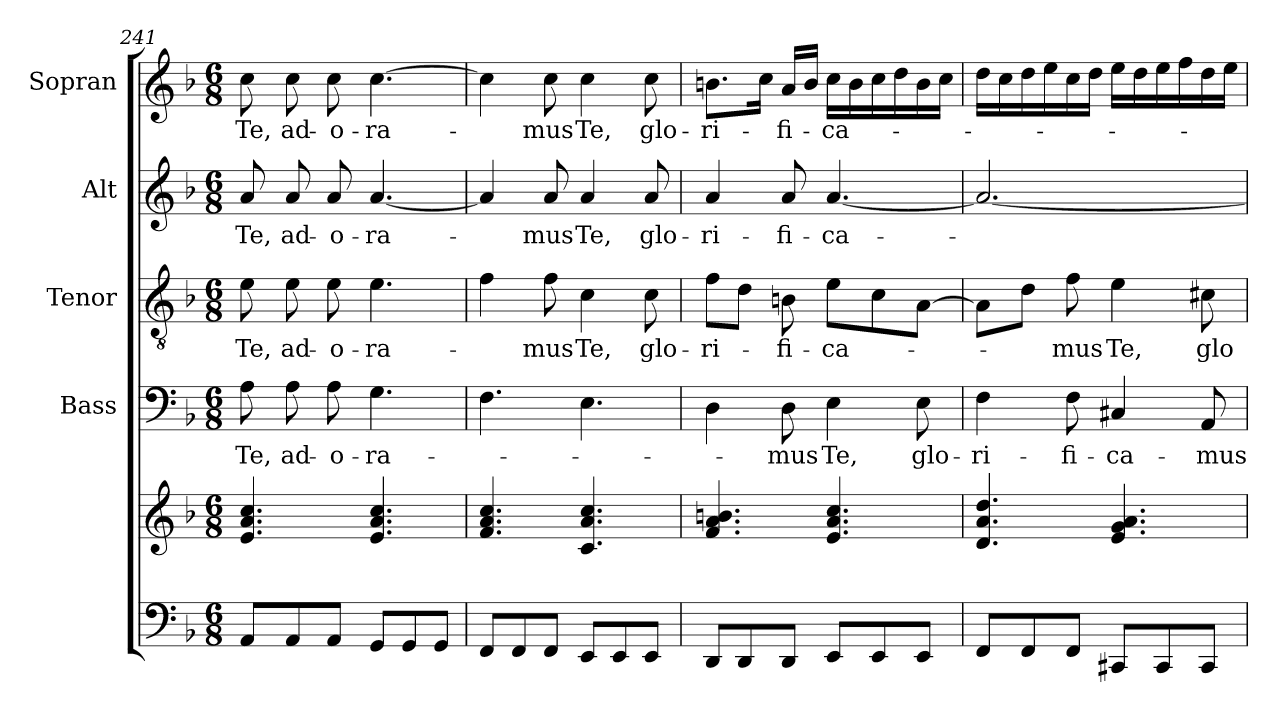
**kern	**kern	**kern	**text	**kern	**text	**kern	**text	**kern	**text
*part5	*part5	*part4	*part4	*part3	*part3	*part2	*part2	*part1	*part1
*staff6	*staff5	*staff4	*staff4	*staff3	*staff3	*staff2	*staff2	*staff1	*staff1
*	*	*I"Bass	*	*I"Tenor	*	*I"Alt	*	*I"Sopran	*
*	*	*I'B.	*	*I'T.	*	*I'A.	*	*I'S.	*
*clefF4	*clefG2	*clefF4	*	*clefGv2	*	*clefG2	*	*clefG2	*
*k[b-]	*k[b-]	*k[b-]	*	*k[b-]	*	*k[b-]	*	*k[b-]	*
*F:	*F:	*F:	*	*F:	*	*F:	*	*F:	*
*M6/8	*M6/8	*M6/8	*	*M6/8	*	*M6/8	*	*M6/8	*
=241	=241	=241	=241	=241	=241	=241	=241	=241	=241
!	!	!	!LO:LY:b	!	!LO:LY:b	!	!LO:LY:b	!	!LO:LY:b
8AA/L	4.e/ 4.a/ 4.cc/	8A\	Te,	8e\	Te,	8a/	Te,	8cc\	Te,
!	!	!	!LO:LY:b	!	!LO:LY:b	!	!LO:LY:b	!	!LO:LY:b
8AA/	.	8A\	ad-	8e\	ad-	8a/	ad-	8cc\	ad-
!	!	!	!LO:LY:b	!	!LO:LY:b	!	!LO:LY:b	!	!LO:LY:b
8AA/J	.	8A\	-o-	8e\	-o-	8a/	-o-	8cc\	-o-
!	!	!	!LO:LY:b	!	!LO:LY:b	!	!LO:LY:b	!	!LO:LY:b
8GG/L	4.e/ 4.a/ 4.cc/	4.G\	-ra-	4.e\	-ra-	[4.a/	-ra-	[4.cc\	-ra-
8GG/	.	.	.	.	.	.	.	.	.
8GG/J	.	.	.	.	.	.	.	.	.
=242	=242	=242	=242	=242	=242	=242	=242	=242	=242
8FF/L	4.f/ 4.a/ 4.cc/	4.F\	.	4f\	.	4a/]	.	4cc\]	.
8FF/	.	.	.	.	.	.	.	.	.
!	!	!	!	!	!LO:LY:b	!	!LO:LY:b	!	!LO:LY:b
8FF/J	.	.	.	8f\	-mus	8a/	-mus	8cc\	-mus
!	!	!	!	!	!LO:LY:b	!	!LO:LY:b	!	!LO:LY:b
8EE/L	4.c/ 4.a/ 4.cc/	4.E\	.	4c\	Te,	4a/	Te,	4cc\	Te,
8EE/	.	.	.	.	.	.	.	.	.
!	!	!	!	!	!LO:LY:b	!	!LO:LY:b	!	!LO:LY:b
8EE/J	.	.	.	8c\	glo-	8a/	glo-	8cc\	glo-
=243	=243	=243	=243	=243	=243	=243	=243	=243	=243
!	!	!	!	!	!LO:LY:b	!	!LO:LY:b	!	!LO:LY:b
8DD/L	4.f/ 4.a/ 4.bn/	4D\	.	8f\L	-ri-	4a/	-ri-	8.bn\L	-ri-
8DD/	.	.	.	8d\J	.	.	.	.	.
.	.	.	.	.	.	.	.	16cc\Jk	.
!	!	!	!LO:LY:b	!	!LO:LY:b	!	!LO:LY:b	!	!LO:LY:b
8DD/J	.	8D\	-mus	8Bn\	-fi-	8a/	-fi-	16a/LL	-fi-
.	.	.	.	.	.	.	.	16b/JJ	.
!	!	!	!LO:LY:b	!	!LO:LY:b	!	!LO:LY:b	!	!LO:LY:b
8EE/L	4.e/ 4.a/ 4.cc/	4E\	Te,	8e\L	-ca-	[4.a/	-ca-	16cc\LL	-ca-
.	.	.	.	.	.	.	.	16b\	.
8EE/	.	.	.	8c\	.	.	.	16cc\	.
.	.	.	.	.	.	.	.	16dd\	.
!	!	!	!LO:LY:b	!	!	!	!	!	!
8EE/J	.	8E\	glo-	[8A\J	.	.	.	16b\	.
.	.	.	.	.	.	.	.	16cc\JJ	.
!!LO:LB:g=z
=244	=244	=244	=244	=244	=244	=244	=244	=244	=244
!	!	!	!LO:LY:b	!	!	!	!	!	!
8FF/L	4.d/ 4.a/ 4.dd/	4F\	-ri-	8A\L]	.	2.a/_	.	16dd\LL	.
.	.	.	.	.	.	.	.	16cc\	.
8FF/	.	.	.	8d\J	.	.	.	16dd\	.
.	.	.	.	.	.	.	.	16ee\	.
!	!	!	!LO:LY:b	!	!LO:LY:b	!	!	!	!
8FF/J	.	8F\	-fi-	8f\	-mus	.	.	16cc\	.
.	.	.	.	.	.	.	.	16dd\JJ	.
!	!	!	!LO:LY:b	!	!LO:LY:b	!	!	!	!
8CC#X/L	4.e/ 4.g/ 4.a/	4C#X/	-ca-	4e\	Te,	.	.	16ee\LL	.
.	.	.	.	.	.	.	.	16dd\	.
8CC#/	.	.	.	.	.	.	.	16ee\	.
.	.	.	.	.	.	.	.	16ff\	.
!	!	!	!LO:LY:b	!	!LO:LY:b	!	!	!	!
8CC#/J	.	8AA/	-mus	8c#X\	glo-	.	.	16dd\	.
.	.	.	.	.	.	.	.	16ee\JJ	.
=	=	=	=	=	=	=	=	=	=
*-	*-	*-	*-	*-	*-	*-	*-	*-	*-
